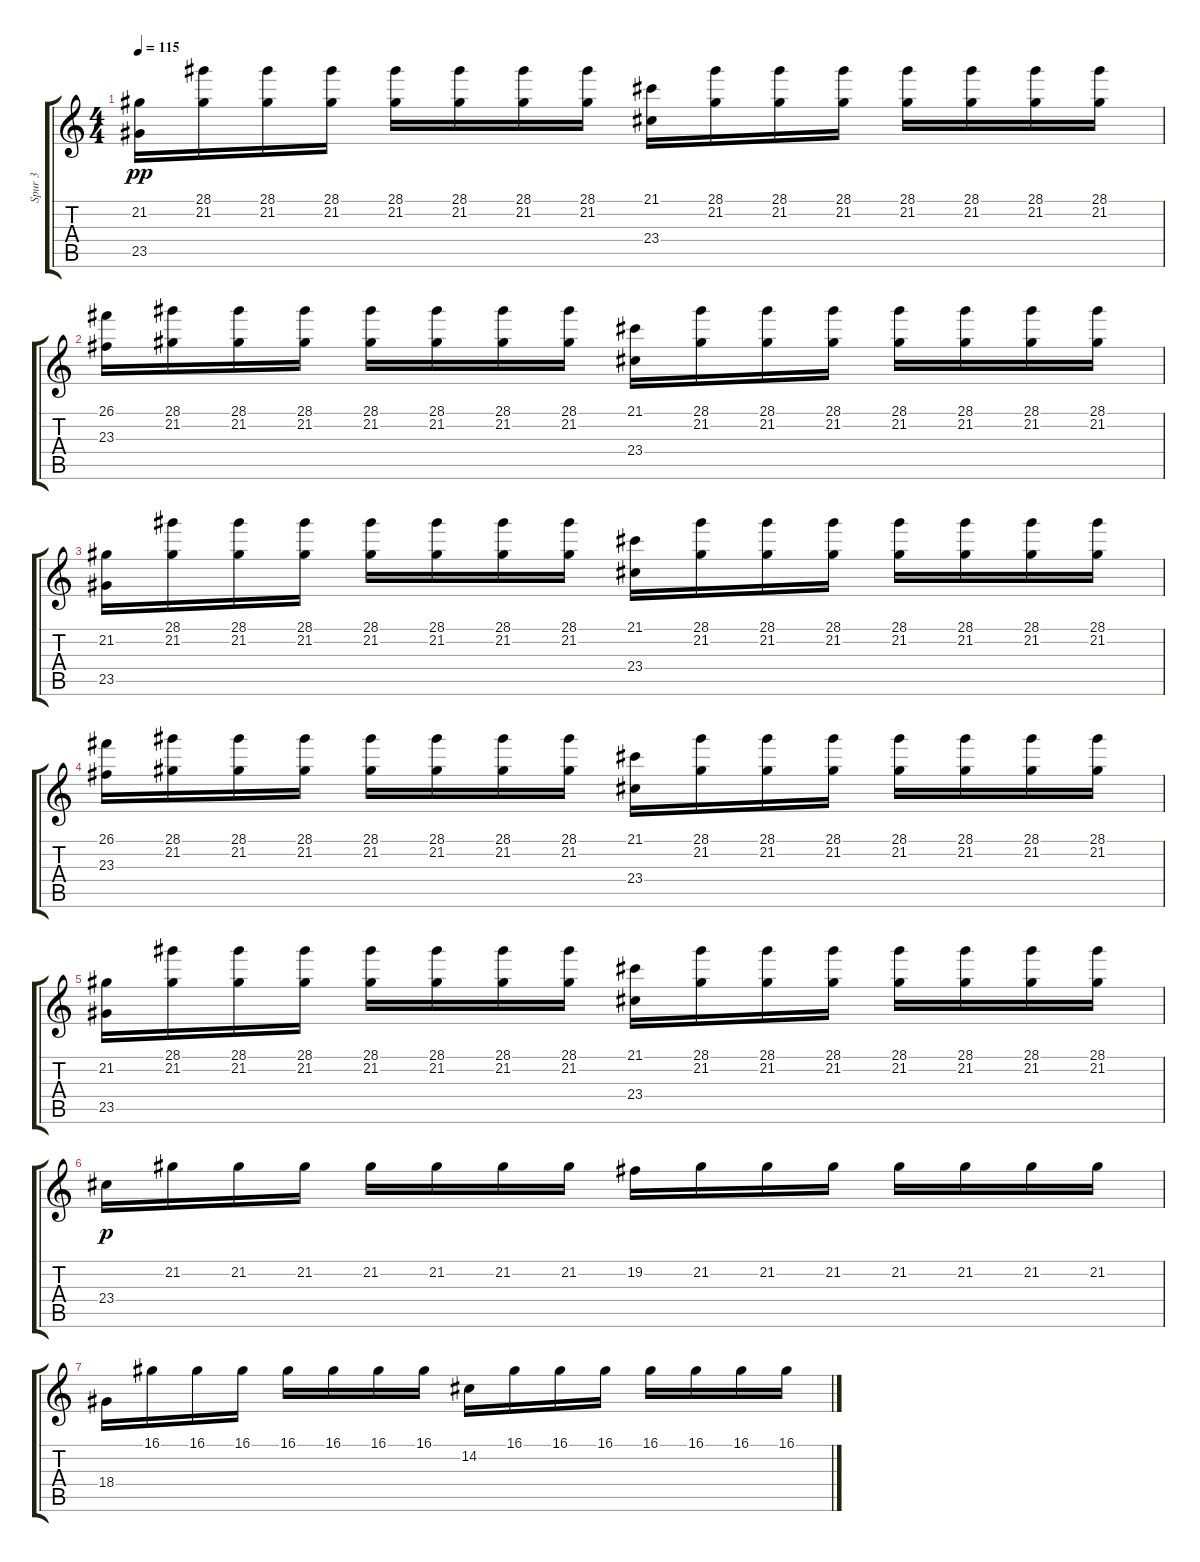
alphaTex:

\track ("Spur 3" "Spur 3") {instrument acousticgrandpiano}
\staff {score tabs}
\tuning (E4 B3 G3 D3 A2 E2) {hide}
\ts (4 4)
\tempo 115
\clef g2
\ks c
(21.2 23.5).16{dy pp} (28.1 21.2).16 (28.1 21.2).16 (28.1 21.2).16 (28.1 21.2).16 (28.1 21.2).16 (28.1 21.2).16 (28.1 21.2).16 (21.1 23.4).16 (28.1 21.2).16 (28.1 21.2).16 (28.1 21.2).16 (28.1 21.2).16 (28.1 21.2).16 (28.1 21.2).16 (28.1 21.2).16 |
(26.1 23.3).16 (28.1 21.2).16 (28.1 21.2).16 (28.1 21.2).16 (28.1 21.2).16 (28.1 21.2).16 (28.1 21.2).16 (28.1 21.2).16 (21.1 23.4).16 (28.1 21.2).16 (28.1 21.2).16 (28.1 21.2).16 (28.1 21.2).16 (28.1 21.2).16 (28.1 21.2).16 (28.1 21.2).16 |
(21.2 23.5).16 (28.1 21.2).16 (28.1 21.2).16 (28.1 21.2).16 (28.1 21.2).16 (28.1 21.2).16 (28.1 21.2).16 (28.1 21.2).16 (21.1 23.4).16 (28.1 21.2).16 (28.1 21.2).16 (28.1 21.2).16 (28.1 21.2).16 (28.1 21.2).16 (28.1 21.2).16 (28.1 21.2).16 |
(26.1 23.3).16 (28.1 21.2).16 (28.1 21.2).16 (28.1 21.2).16 (28.1 21.2).16 (28.1 21.2).16 (28.1 21.2).16 (28.1 21.2).16 (21.1 23.4).16 (28.1 21.2).16 (28.1 21.2).16 (28.1 21.2).16 (28.1 21.2).16 (28.1 21.2).16 (28.1 21.2).16 (28.1 21.2).16 |
(21.2 23.5).16 (28.1 21.2).16 (28.1 21.2).16 (28.1 21.2).16 (28.1 21.2).16 (28.1 21.2).16 (28.1 21.2).16 (28.1 21.2).16 (21.1 23.4).16 (28.1 21.2).16 (28.1 21.2).16 (28.1 21.2).16 (28.1 21.2).16 (28.1 21.2).16 (28.1 21.2).16 (28.1 21.2).16 |
23.4.16{dy p} 21.2.16 21.2.16 21.2.16 21.2.16 21.2.16 21.2.16 21.2.16 19.2.16 21.2.16 21.2.16 21.2.16 21.2.16 21.2.16 21.2.16 21.2.16 |
18.4.16 16.1.16 16.1.16 16.1.16 16.1.16 16.1.16 16.1.16 16.1.16 14.2.16 16.1.16 16.1.16 16.1.16 16.1.16 16.1.16 16.1.16 16.1.16
